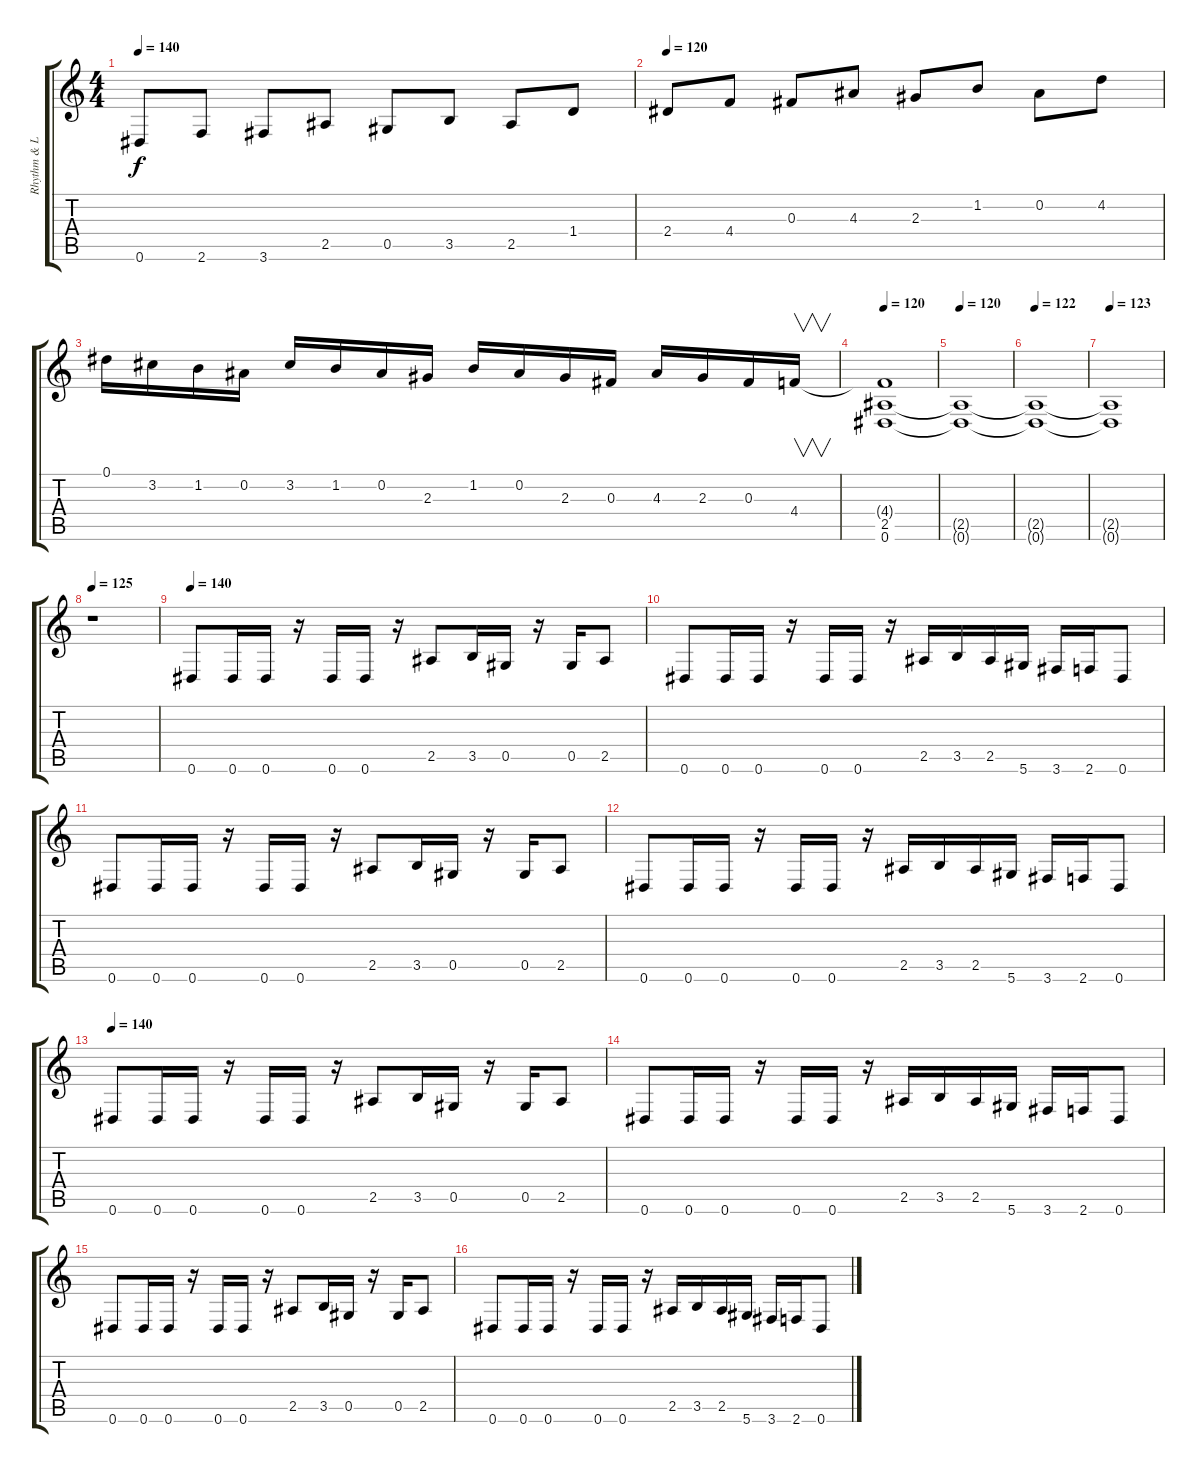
\track ("Rhythm & Lead" "Rhythm & L") {instrument distortionguitar}
\staff {score tabs}
\tuning (Eb4 Bb3 Gb3 Db3 Ab2 Eb2) {hide}
\ts (4 4)
\tempo 140
\tempo 120
\tempo 140
\clef g2
\ks c
0.6.8{dy f instrument distortionguitar} 2.6.8 3.6.8 2.5.8 0.5.8 3.5.8 2.5.8 1.4.8 |
\tempo 120
2.4.8 4.4.8 0.3.8 4.3.8 2.3.8 1.2.8 0.2.8 4.2.8 |
0.1.16 3.2.16 1.2.16 0.2.16 3.2.16 1.2.16 0.2.16 2.3.16 1.2.16 0.2.16 2.3.16 0.3.16 4.3.16 2.3.16 0.3.16 4.4.16{v} |
\tempo 120
(4.4{t} 2.5 0.6).1 |
\tempo 120
(2.5{t} 0.6{t}).1 |
\tempo 122
(2.5{t} 0.6{t}).1 |
\tempo 123
(2.5{t} 0.6{t}).1 |
\tempo 125
r.1 |
\tempo 140
0.6.8 0.6.16 0.6.16 r.16 0.6.16 0.6.16 r.16 2.5.8 3.5.16 0.5.16 r.16 0.5.16 2.5.8 |
0.6.8 0.6.16 0.6.16 r.16 0.6.16 0.6.16 r.16 2.5.16 3.5.16 2.5.16 5.6.16 3.6.16 2.6.16 0.6.8 |
0.6.8 0.6.16 0.6.16 r.16 0.6.16 0.6.16 r.16 2.5.8 3.5.16 0.5.16 r.16 0.5.16 2.5.8 |
0.6.8 0.6.16 0.6.16 r.16 0.6.16 0.6.16 r.16 2.5.16 3.5.16 2.5.16 5.6.16 3.6.16 2.6.16 0.6.8 |
\tempo 140
0.6.8 0.6.16 0.6.16 r.16 0.6.16 0.6.16 r.16 2.5.8 3.5.16 0.5.16 r.16 0.5.16 2.5.8 |
0.6.8 0.6.16 0.6.16 r.16 0.6.16 0.6.16 r.16 2.5.16 3.5.16 2.5.16 5.6.16 3.6.16 2.6.16 0.6.8 |
0.6.8 0.6.16 0.6.16 r.16 0.6.16 0.6.16 r.16 2.5.8 3.5.16 0.5.16 r.16 0.5.16 2.5.8 |
0.6.8 0.6.16 0.6.16 r.16 0.6.16 0.6.16 r.16 2.5.16 3.5.16 2.5.16 5.6.16 3.6.16 2.6.16 0.6.8
